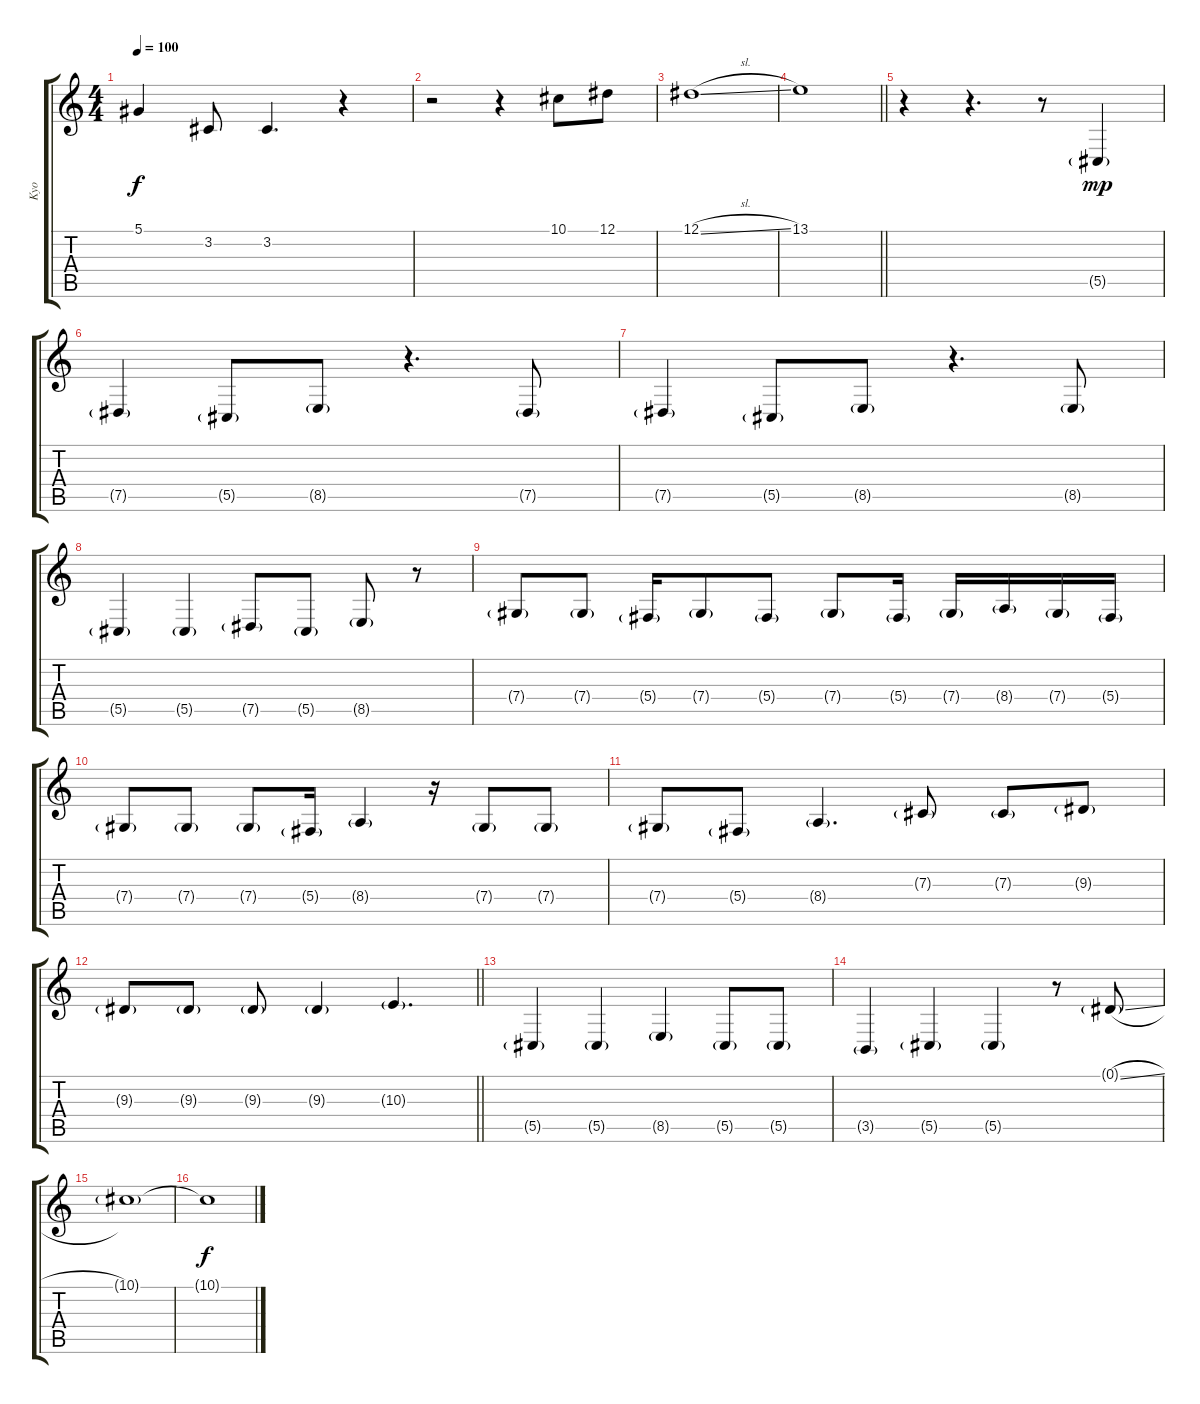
\track ("Kyo" "Kyo") {instrument tenorsax}
\staff {score tabs}
\tuning (Eb4 Bb3 Gb3 Db3 Ab2 Db2) {hide}
\ts (4 4)
\tempo 100
\clef g2
\ks c
5.1.4{dy f} 3.2.8 3.2.4{d} r.4 |
r.2 r.4 10.1.8 12.1.8 |
12.1{sl}.1 |
\barLineRight lightlight
13.1.1 |
r.4 r.4{d} r.8 5.5{g}.4{dy mp instrument tenorsax} |
7.5{g}.4 5.5{g}.8 8.5{g}.8 r.4{d} 7.5{g}.8 |
7.5{g}.4 5.5{g}.8 8.5{g}.8 r.4{d} 8.5{g}.8 |
5.5{g}.4 5.5{g}.4 7.5{g}.8 5.5{g}.8 8.5{g}.8 r.8 |
7.4{g}.8 7.4{g}.8 5.4{g}.16 7.4{g}.8 5.4{g}.8 7.4{g}.8 5.4{g}.16 7.4{g}.16 8.4{g}.16 7.4{g}.16 5.4{g}.16 |
7.4{g}.8 7.4{g}.8 7.4{g}.8 5.4{g}.16 8.4{g}.4 r.16 7.4{g}.8 7.4{g}.8 |
7.4{g}.8 5.4{g}.8 8.4{g}.4{d} 7.3{g}.8 7.3{g}.8 9.3{g}.8 |
\barLineRight lightlight
9.3{g}.8 9.3{g}.8 9.3{g}.8 9.3{g}.4 10.3{g}.4{d} |
5.5{g}.4 5.5{g}.4 8.5{g}.4 5.5{g}.8 5.5{g}.8 |
3.5{g}.4 5.5{g}.4 5.5{g}.4 r.8 0.1{sl g}.8 |
10.1{g}.1 |
10.1{t}.1{dy f}
